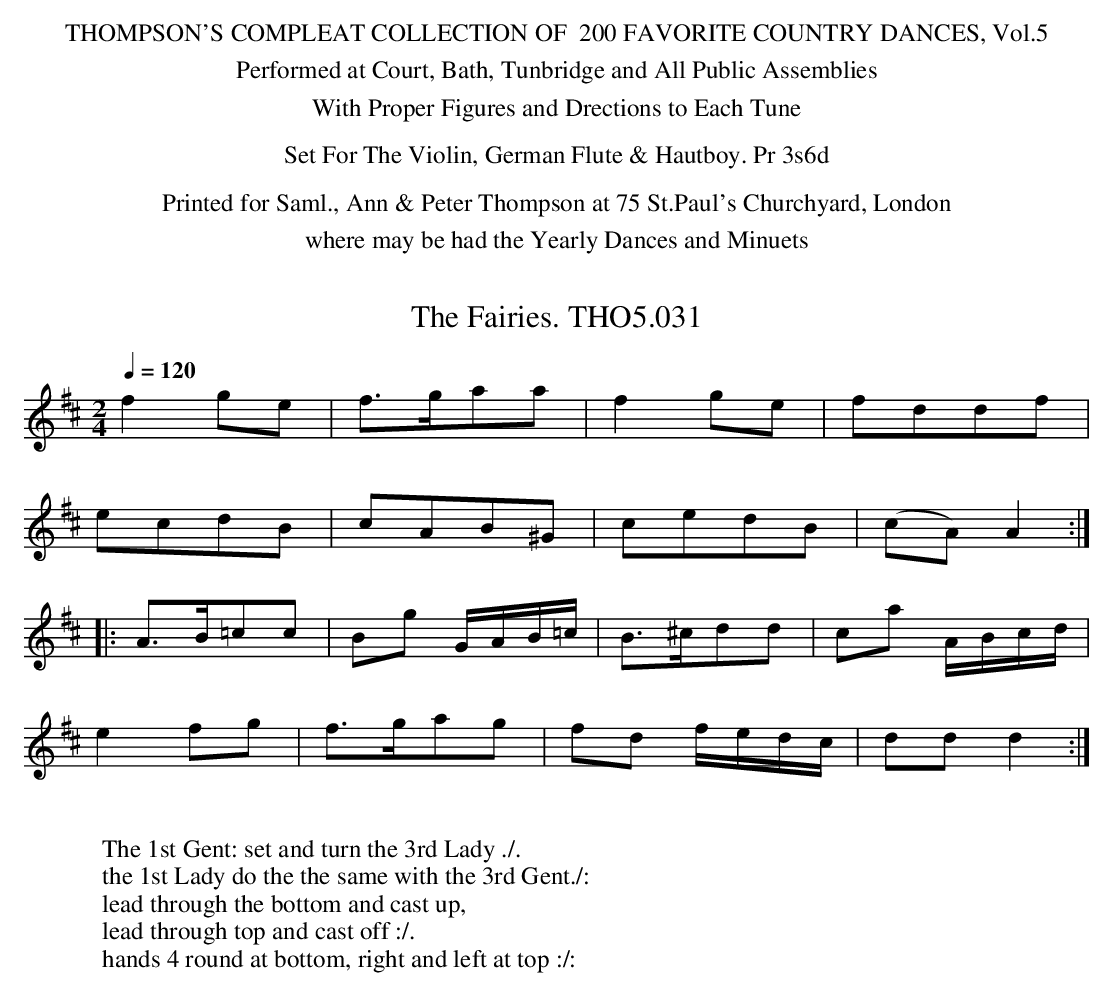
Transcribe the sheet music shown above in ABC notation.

X:1
T:Fairies. THO5.031, The
M:2/4
L:1/8
Q:1/4=120
K:D
f2 ge|f>gaa|f2 ge|fddf|
ecdB|cAB^G|cedB|(cA) A2:|
|:A>B=cc|Bg G/A/B/=c/|B>^cdd|ca A/B/c/d/|
e2 fg|f>gag|fd f/e/d/c/|dd d2:|
W:
W:The 1st Gent: set and turn the 3rd Lady ./.
W:the 1st Lady do the the same with the 3rd Gent./:
W:lead through the bottom and cast up,
W:lead through top and cast off :/.
W:hands 4 round at bottom, right and left at top :/:
